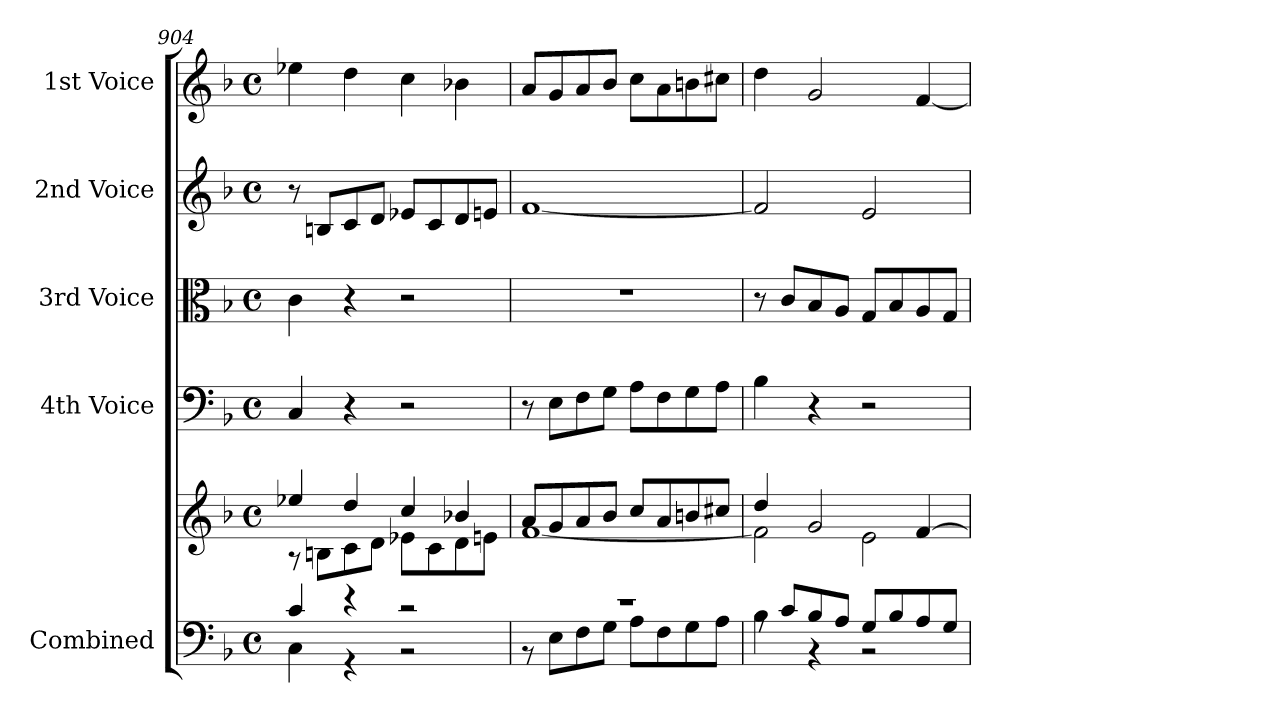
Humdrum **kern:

**kern	**kern	**kern	**kern	**kern	**kern
*part5	*part5	*part4	*part3	*part2	*part1
*staff6	*staff5	*staff4	*staff3	*staff2	*staff1
*I"Combined	*	*I"4th Voice	*I"3rd Voice	*I"2nd Voice	*I"1st Voice
*clefF4	*clefG2	*clefF4	*clefC3	*clefG2	*clefG2
*k[b-]	*k[b-]	*k[b-]	*k[b-]	*k[b-]	*k[b-]
*M4/4	*M4/4	*M4/4	*M4/4	*M4/4	*M4/4
*met(c)	*met(c)	*met(c)	*met(c)	*met(c)	*met(c)
=904	=904	=904	=904	=904	=904
*^	*^	*	*	*	*
4c/	4C\	4ee-X/	8r	4C/	4c\	8r	4ee-X\
.	.	.	8Bn\L	.	.	8Bn/L	.
4r	4r	4dd/	8c\	4r	4r	8c/	4dd\
.	.	.	8d\J	.	.	8d/J	.
2r	2r	4cc/	8e-X\L	2r	2r	8e-X/L	4cc\
.	.	.	8c\	.	.	8c/	.
.	.	4b-X/	8d\	.	.	8d/	4b-X\
.	.	.	8en\J	.	.	8en/J	.
=905	=905	=905	=905	=905	=905	=905	=905
1r	8r	8a/L	[1f	8r	1r	[1f	8a/L
.	8E\L	8g/	.	8E\L	.	.	8g/
.	8F\	8a/	.	8F\	.	.	8a/
.	8G\J	8b-/J	.	8G\J	.	.	8b-/J
.	8A\L	8cc/L	.	8A\L	.	.	8cc\L
.	8F\	8a/	.	8F\	.	.	8a\
.	8G\	8bn/	.	8G\	.	.	8bn\
.	8A\J	8cc#X/J	.	8A\J	.	.	8cc#X\J
=906	=906	=906	=906	=906	=906	=906	=906
8rA	4B-\	4dd/	2f\]	4B-\	8r	2f/]	4dd\
8c/L	.	.	.	.	8c/L	.	.
8B-/	4r	2g/	.	4r	8B-/	.	2g/
8A/J	.	.	.	.	8A/J	.	.
8G/L	2r	.	2e\	2r	8G/L	2e/	.
8B-/	.	.	.	.	8B-/	.	.
8A/	.	[4f/	.	.	8A/	.	[4f/
8G/J	.	.	.	.	8G/J	.	.
*v	*v	*	*	*	*	*	*
*	*v	*v	*	*	*	*
=	=	=	=	=	=
*-	*-	*-	*-	*-	*-
